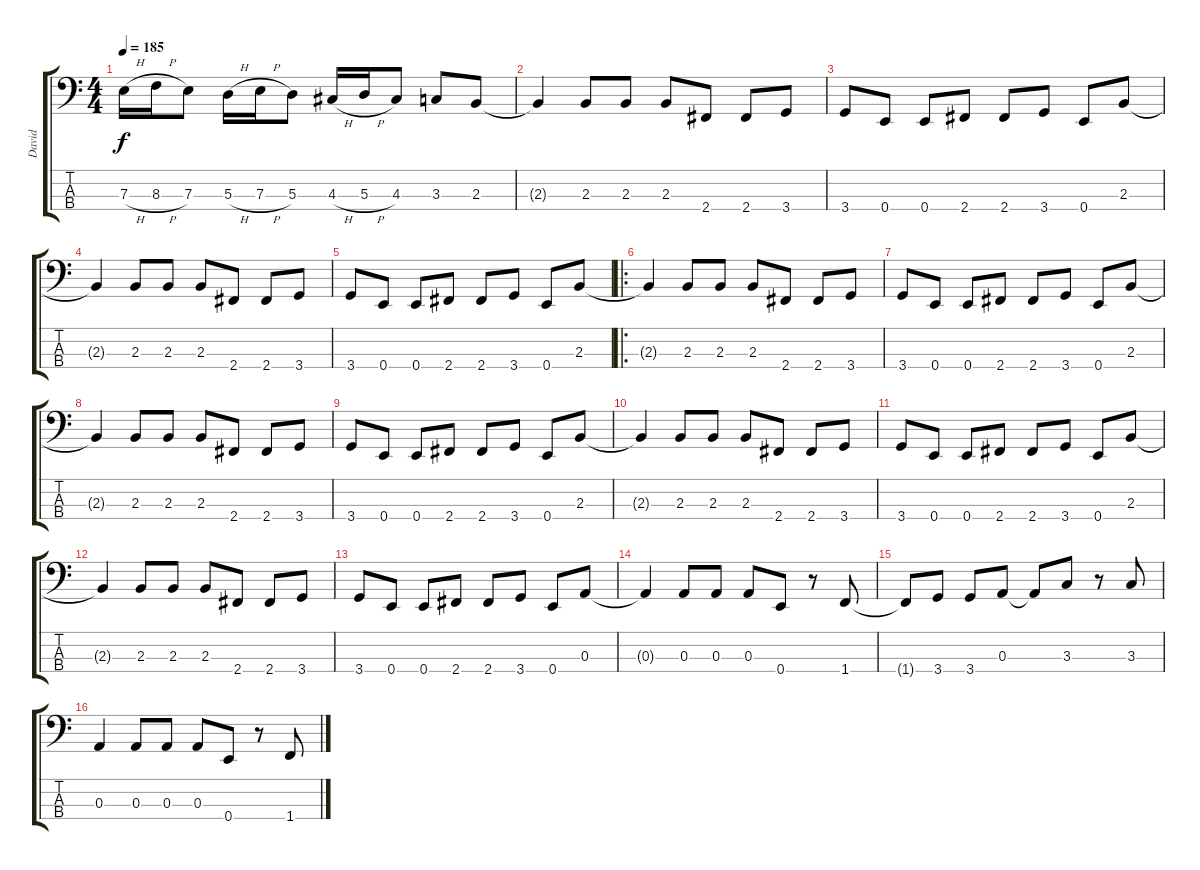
\track ("David" "David") {instrument electricbassfinger}
\staff {score tabs}
\tuning (G2 D2 A1 E1) {hide}
\ts (4 4)
\tempo 185
\clef f4
\ks c
7.3{h}.16{dy f} 8.3{h}.16 7.3.8 5.3{h}.16 7.3{h}.16 5.3.8 4.3{h}.16 5.3{h}.16 4.3.8 3.3.8 2.3.8 |
2.3{t}.4 2.3.8 2.3.8 2.3.8 2.4.8 2.4.8 3.4.8 |
3.4.8 0.4.8 0.4.8 2.4.8 2.4.8 3.4.8 0.4.8 2.3.8 |
2.3{t}.4 2.3.8 2.3.8 2.3.8 2.4.8 2.4.8 3.4.8 |
3.4.8 0.4.8 0.4.8 2.4.8 2.4.8 3.4.8 0.4.8 2.3.8 |
\ro
2.3{t}.4 2.3.8 2.3.8 2.3.8 2.4.8 2.4.8 3.4.8 |
3.4.8 0.4.8 0.4.8 2.4.8 2.4.8 3.4.8 0.4.8 2.3.8 |
2.3{t}.4 2.3.8 2.3.8 2.3.8 2.4.8 2.4.8 3.4.8 |
3.4.8 0.4.8 0.4.8 2.4.8 2.4.8 3.4.8 0.4.8 2.3.8 |
2.3{t}.4 2.3.8 2.3.8 2.3.8 2.4.8 2.4.8 3.4.8 |
3.4.8 0.4.8 0.4.8 2.4.8 2.4.8 3.4.8 0.4.8 2.3.8 |
2.3{t}.4 2.3.8 2.3.8 2.3.8 2.4.8 2.4.8 3.4.8 |
3.4.8 0.4.8 0.4.8 2.4.8 2.4.8 3.4.8 0.4.8 0.3.8 |
0.3{t}.4 0.3.8 0.3.8 0.3.8 0.4.8 r.8 1.4.8 |
1.4{t}.8 3.4.8 3.4.8 0.3.8 0.3{t}.8 3.3.8 r.8 3.3.8 |
0.3.4 0.3.8 0.3.8 0.3.8 0.4.8 r.8 1.4.8
